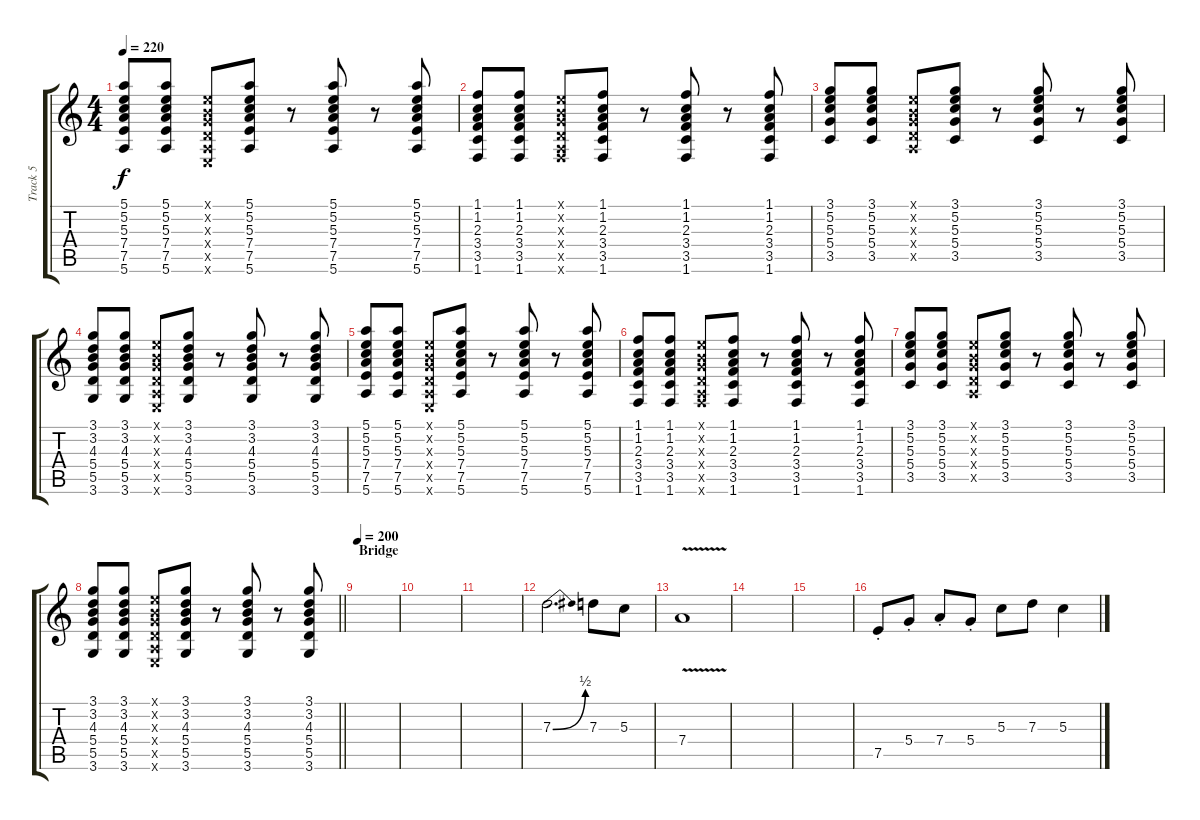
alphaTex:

\track ("Track 5" "Track 5") {instrument electricguitarclean}
\staff {score tabs}
\tuning (E4 B3 G3 D3 A2 E2) {hide}
\ts (4 4)
\tempo 220
\clef g2
\ks c
(5.1 5.2 5.3 7.4 7.5 5.6).8{dy f} (5.1 5.2 5.3 7.4 7.5 5.6).8 (0.1{x} 0.2{x} 0.3{x} 0.4{x} 0.5{x} 0.6{x}).8 (5.1 5.2 5.3 7.4 7.5 5.6).8 r.8 (5.1 5.2 5.3 7.4 7.5 5.6).8 r.8 (5.1 5.2 5.3 7.4 7.5 5.6).8 |
(1.1 1.2 2.3 3.4 3.5 1.6).8 (1.1 1.2 2.3 3.4 3.5 1.6).8 (0.1{x} 0.2{x} 0.3{x} 0.4{x} 0.5{x} 1.6{x}).8 (1.1 1.2 2.3 3.4 3.5 1.6).8 r.8 (1.1 1.2 2.3 3.4 3.5 1.6).8 r.8 (1.1 1.2 2.3 3.4 3.5 1.6).8 |
(3.1 5.2 5.3 5.4 3.5).8 (3.1 5.2 5.3 5.4 3.5).8 (0.1{x} 0.2{x} 0.3{x} 0.4{x} 0.5{x}).8 (3.1 5.2 5.3 5.4 3.5).8 r.8 (3.1 5.2 5.3 5.4 3.5).8 r.8 (3.1 5.2 5.3 5.4 3.5).8 |
(3.1 3.2 4.3 5.4 5.5 3.6).8 (3.1 3.2 4.3 5.4 5.5 3.6).8 (0.1{x} 0.2{x} 0.3{x} 0.4{x} 0.5{x} 0.6{x}).8 (3.1 3.2 4.3 5.4 5.5 3.6).8 r.8 (3.1 3.2 4.3 5.4 5.5 3.6).8 r.8 (3.1 3.2 4.3 5.4 5.5 3.6).8 |
(5.1 5.2 5.3 7.4 7.5 5.6).8 (5.1 5.2 5.3 7.4 7.5 5.6).8 (0.1{x} 0.2{x} 0.3{x} 0.4{x} 0.5{x} 0.6{x}).8 (5.1 5.2 5.3 7.4 7.5 5.6).8 r.8 (5.1 5.2 5.3 7.4 7.5 5.6).8 r.8 (5.1 5.2 5.3 7.4 7.5 5.6).8 |
(1.1 1.2 2.3 3.4 3.5 1.6).8 (1.1 1.2 2.3 3.4 3.5 1.6).8 (0.1{x} 0.2{x} 0.3{x} 0.4{x} 0.5{x} 1.6{x}).8 (1.1 1.2 2.3 3.4 3.5 1.6).8 r.8 (1.1 1.2 2.3 3.4 3.5 1.6).8 r.8 (1.1 1.2 2.3 3.4 3.5 1.6).8 |
(3.1 5.2 5.3 5.4 3.5).8 (3.1 5.2 5.3 5.4 3.5).8 (0.1{x} 0.2{x} 0.3{x} 0.4{x} 0.5{x}).8 (3.1 5.2 5.3 5.4 3.5).8 r.8 (3.1 5.2 5.3 5.4 3.5).8 r.8 (3.1 5.2 5.3 5.4 3.5).8 |
\barLineRight lightlight
(3.1 3.2 4.3 5.4 5.5 3.6).8 (3.1 3.2 4.3 5.4 5.5 3.6).8 (0.1{x} 0.2{x} 0.3{x} 0.4{x} 0.5{x} 0.6{x}).8 (3.1 3.2 4.3 5.4 5.5 3.6).8 r.8 (3.1 3.2 4.3 5.4 5.5 3.6).8 r.8 (3.1 3.2 4.3 5.4 5.5 3.6).8 |
\section ("" "Bridge")
\tempo 200
|
|
|
7.3{be (bend 0 0 60 2)}.2{d instrument distortionguitar} 7.3.8 5.3.8 |
7.4{v}.1 |
|
|
7.5{st}.8 5.4{st}.8 7.4{st}.8 5.4{st}.8 5.3.8 7.3.8 5.3.4
